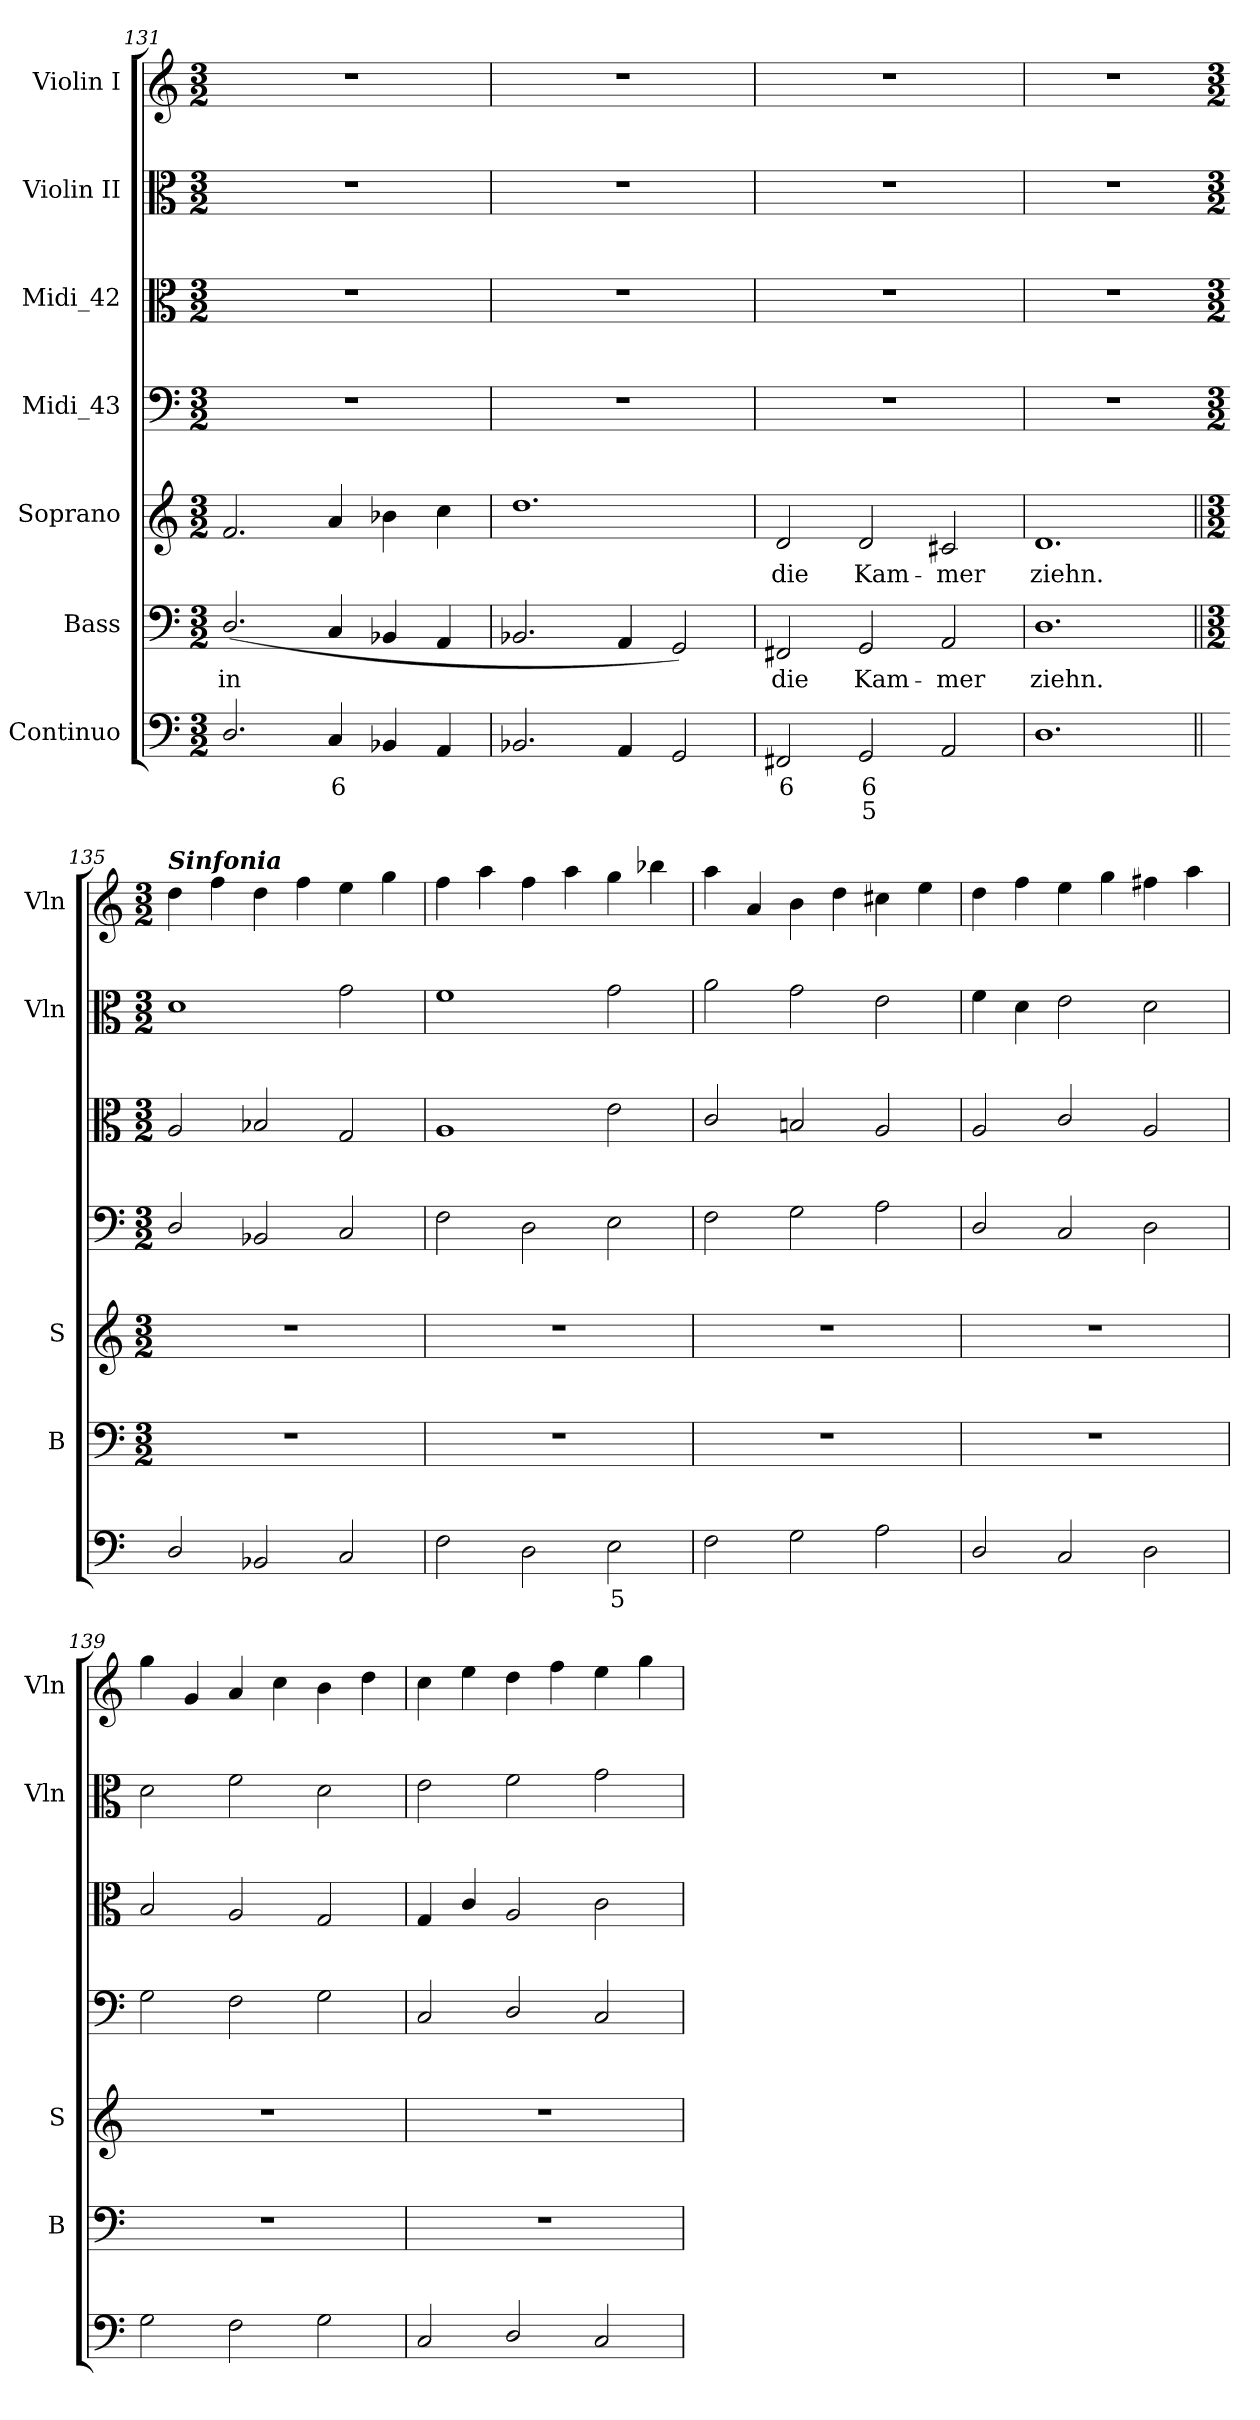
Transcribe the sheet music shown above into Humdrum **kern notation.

**kern	**text	**text	**kern	**text	**kern	**text	**kern	**kern	**kern	**kern
*part7	*part7	*part7	*part6	*part6	*part5	*part5	*part4	*part3	*part2	*part1
*staff7	*staff7	*staff7	*staff6	*staff6	*staff5	*staff5	*staff4	*staff3	*staff2	*staff1
*I"Continuo	*	*	*I"Bass	*	*I"Soprano	*	*I"Midi_43	*I"Midi_42	*I"Violin II	*I"Violin I
*	*	*	*I'B	*	*I'S	*	*	*	*I'Vln	*I'Vln
*clefF4	*	*	*clefF4	*	*clefG2	*	*clefF4	*clefC3	*clefC3	*clefG2
*k[]	*	*	*k[]	*	*k[]	*	*k[]	*k[]	*k[]	*k[]
*C:	*	*	*C:	*	*C:	*	*C:	*C:	*C:	*C:
*M3/2	*	*	*M3/2	*	*M3/2	*	*M3/2	*M3/2	*M3/2	*M3/2
=131	=131	=131	=131	=131	=131	=131	=131	=131	=131	=131
!	!	!	!	!LO:LY:b	!	!	!	!	!	!
2.D/	.	.	(<2.D/	in	2.f	.	1.r	1.r	1.r	1.r
!	!LO:LY:b	!	!	!	!	!	!	!	!	!
4C	6	.	4C	.	4a	.	.	.	.	.
4BB-X	.	.	4BB-X	.	4b-X	.	.	.	.	.
4AA	.	.	4AA	.	4cc	.	.	.	.	.
=132	=132	=132	=132	=132	=132	=132	=132	=132	=132	=132
2.BB-X	.	.	2.BB-X	.	1.dd	.	1.r	1.r	1.r	1.r
4AA	.	.	4AA	.	.	.	.	.	.	.
2GG	.	.	2GG)	.	.	.	.	.	.	.
=133	=133	=133	=133	=133	=133	=133	=133	=133	=133	=133
!	!LO:LY:b	!	!	!LO:LY:b	!	!LO:LY:b	!	!	!	!
2FF#X	6	.	2FF#X	die	2d	die	1.r	1.r	1.r	1.r
!	!LO:LY:b	!LO:LY:b	!	!LO:LY:b	!	!LO:LY:b	!	!	!	!
2GG	6	5	2GG	Kam-	2d	Kam-	.	.	.	.
!	!	!	!	!LO:LY:b	!	!LO:LY:b	!	!	!	!
2AA	.	.	2AA	-mer	2c#X	-mer	.	.	.	.
=134	=134	=134	=134	=134	=134	=134	=134	=134	=134	=134
!	!	!	!	!LO:LY:b	!	!LO:LY:b	!	!	!	!
1.D	.	.	1.D	ziehn.	1.d	ziehn.	1.r	1.r	1.r	1.r
!!LO:LB:g=z
=135||	=135	=135	=135||	=135	=135||	=135	=135	=135	=135	=135
*	*	*	*	*	*	*	*k[]	*k[]	*k[]	*k[]
*	*	*	*	*	*	*	*C:	*C:	*C:	*C:
*	*	*	*M3/2	*	*M3/2	*	*M3/2	*M3/2	*M3/2	*M3/2
!	!	!	!	!	!	!	!	!	!	!LO:TX:a:Bi:t=Sinfonia
2D/	.	.	1.r	.	1.r	.	2D/	2A	1d	4dd
.	.	.	.	.	.	.	.	.	.	4ff
2BB-X	.	.	.	.	.	.	2BB-X	2B-X	.	4dd
.	.	.	.	.	.	.	.	.	.	4ff
2C	.	.	.	.	.	.	2C	2G	2g	4ee
.	.	.	.	.	.	.	.	.	.	4gg
=136	=136	=136	=136	=136	=136	=136	=136	=136	=136	=136
2F	.	.	1.r	.	1.r	.	2F	1A	1f	4ff
.	.	.	.	.	.	.	.	.	.	4aa
2D	.	.	.	.	.	.	2D	.	.	4ff
.	.	.	.	.	.	.	.	.	.	4aa
!	!LO:LY:b	!	!	!	!	!	!	!	!	!
2E	5	.	.	.	.	.	2E	2e	2g	4gg
.	.	.	.	.	.	.	.	.	.	4bb-X
=137	=137	=137	=137	=137	=137	=137	=137	=137	=137	=137
2F	.	.	1.r	.	1.r	.	2F	2c/	2a	4aa
.	.	.	.	.	.	.	.	.	.	4a
2G	.	.	.	.	.	.	2G	2Bn	2g	4b
.	.	.	.	.	.	.	.	.	.	4dd
2A	.	.	.	.	.	.	2A	2A	2e	4cc#X
.	.	.	.	.	.	.	.	.	.	4ee
=138	=138	=138	=138	=138	=138	=138	=138	=138	=138	=138
2D/	.	.	1.r	.	1.r	.	2D/	2A	4f	4dd
.	.	.	.	.	.	.	.	.	4d	4ff
2C	.	.	.	.	.	.	2C	2c/	2e	4ee
.	.	.	.	.	.	.	.	.	.	4gg
2D	.	.	.	.	.	.	2D	2A	2d	4ff#X
.	.	.	.	.	.	.	.	.	.	4aa
=139	=139	=139	=139	=139	=139	=139	=139	=139	=139	=139
2G	.	.	1.r	.	1.r	.	2G	2B	2d	4gg
.	.	.	.	.	.	.	.	.	.	4g
2F	.	.	.	.	.	.	2F	2A	2f	4a
.	.	.	.	.	.	.	.	.	.	4cc
2G	.	.	.	.	.	.	2G	2G	2d	4b
.	.	.	.	.	.	.	.	.	.	4dd
=140	=140	=140	=140	=140	=140	=140	=140	=140	=140	=140
2C	.	.	1.r	.	1.r	.	2C	4G	2e	4cc
.	.	.	.	.	.	.	.	4c/	.	4ee
2D/	.	.	.	.	.	.	2D/	2A	2f	4dd
.	.	.	.	.	.	.	.	.	.	4ff
2C	.	.	.	.	.	.	2C	2c	2g	4ee
.	.	.	.	.	.	.	.	.	.	4gg
=	=	=	=	=	=	=	=	=	=	=
*-	*-	*-	*-	*-	*-	*-	*-	*-	*-	*-
